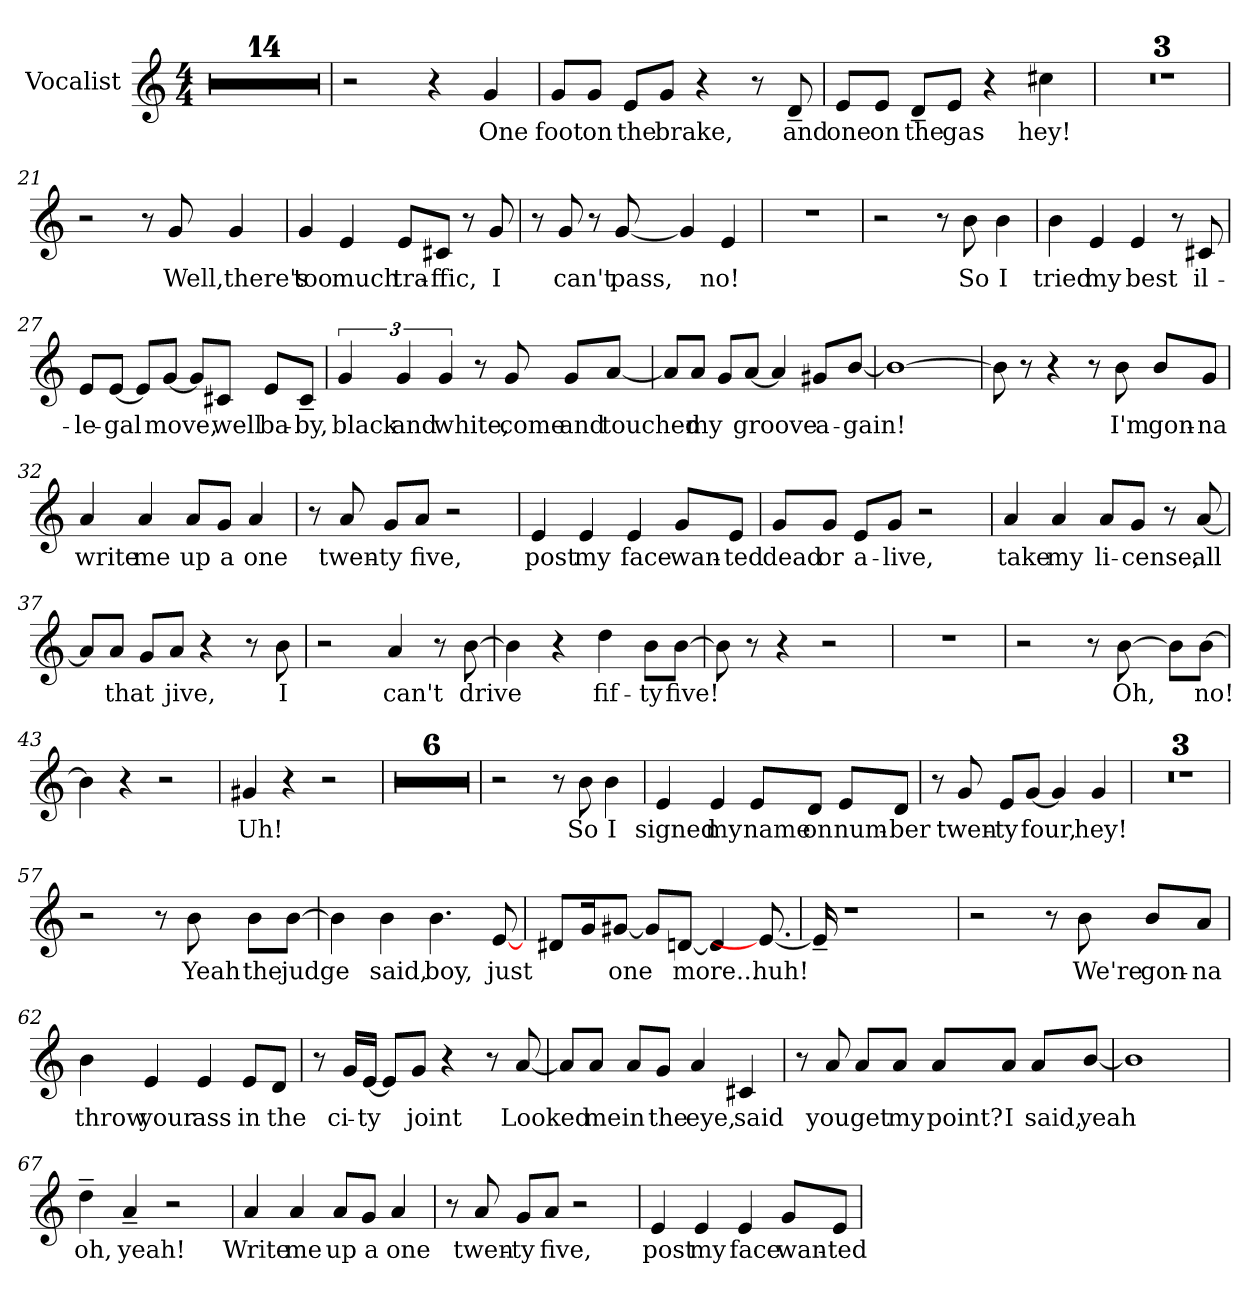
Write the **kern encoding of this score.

**kern	**text
*part1	*part1
*staff1	*staff1
*I"Vocalist	*
*clefG2	*
*M4/4	*
=1	=1
*clefG2	*
*M4/4	*
1r	.
=2	=2
1r	.
=3	=3
1r	.
=4	=4
1r	.
=5	=5
1r	.
=6	=6
1r	.
=7	=7
1r	.
=8	=8
1r	.
=9	=9
1r	.
=10	=10
1r	.
=11	=11
1r	.
=12	=12
1r	.
=13	=13
1r	.
=14	=14
1r	.
=15	=15
2r	.
4r	.
4g	One
=16	=16
8g/L	foot
8g/J	on
8e/L	the
8g/J	brake,
4r	.
8r	.
8d~	and
=17	=17
8e/L	one
8e/J	on
8d~/L	the
8e/J	gas
4r	.
4cc#X	hey!
=18	=18
1r	.
=19	=19
1r	.
=20	=20
1r	.
=21	=21
2r	.
8r	.
8g	Well,
4g	there's
=22	=22
4g	too
4e	much
8e/L	tra-
8c#X/J	-ffic,
8r	.
8g	I
=23	=23
8r	.
8g	can't
8r	.
[8g	pass,
4g]	_
4e	no!
=24	=24
1r	.
=25	=25
2r	.
8r	.
8b	So
4b	I
=26	=26
4b	tried
4e	my
4e	best
8r	.
8c#X	il-
=27	=27
8e/L	-le-
[8e/J	-gal
8e/L]	_
[8g/J	move,
8g/L]	_
8c#X/J	well
8e/L	ba-
8c#~/J	-by,
=28	=28
6g	black
6g	and
6g	white,
8r	.
8g	come
8g/L	and
[8a/J	touched
=29	=29
8a/L]	_
8a/J	my
8g/L	_
[8a/J	groove
4a]	_
8g#X/L	a-
[8b/J	-gain!
=30	=30
1b_	_
=31	=31
8b]	_
8r	.
4r	.
8r	.
8b	I'm
8b/L	gon-
8g/J	-na
=32	=32
4a	write
4a	me
8a/L	up
8g/J	a
4a	one
=33	=33
8r	.
8a	twen-
8g/L	-ty
8a/J	five,
2r	.
=34	=34
4e	post
4e	my
4e	face
8g/L	wan-
8e/J	-ted
=35	=35
8g/L	dead
8g/J	or
8e/L	a-
8g/J	-live,
2r	.
=36	=36
4a	take
4a	my
8a/L	li-
8g/J	-cense,
8r	.
[8a	all
=37	=37
8a/L]	_
8a/J	that
8g/L	_
8a/J	jive,
4r	.
8r	.
8b	I
=38	=38
2r	.
4a	can't
8r	.
[8b	drive
=39	=39
4b]	_
4r	.
4dd	fif-
8b\L	-ty
[8b\J	five!
=40	=40
8b]	_
8r	.
4r	.
2r	.
=41	=41
1r	.
=42	=42
2r	.
8r	.
[8b	Oh,
8b\L]	_
[8b\J	no!
=43	=43
4b]	_
4r	.
2r	.
=44	=44
4g#X	Uh!
4r	.
2r	.
=45	=45
1r	.
=46	=46
1r	.
=47	=47
1r	.
=48	=48
1r	.
=49	=49
1r	.
=50	=50
1r	.
=51	=51
2r	.
8r	.
8b	So
4b	I
=52	=52
4e	signed
4e	my
8e/L	name
8d/J	on
8e/L	num-
8d/J	-ber
=53	=53
8r	.
8g	twen-
8e/L	-ty
[8g/J	four,
4g]	_
4g	hey!
=54	=54
1r	.
=55	=55
1r	.
=56	=56
1r	.
=57	=57
2r	.
8r	.
8b	Yeah
8b\L	the
[8b\J	judge
=58	=58
4b]	_
4b	said,
4.b	boy,
[8e	just
=59	=59
8d#X/L	_
16g/K	_
[8g#X/J	one
8g#/L]	_
[8dn/J	more...
4d]	_
8.e_	huh!
=60	=60
16e~]	.
1r	.
=61	=61
2r	.
8r	.
8b	We're
8b/L	gon-
8a/J	-na
=62	=62
4b	throw
4e	your
4e	ass
8e/L	in
8d/J	the
=63	=63
8r	.
16g/LL	ci-
[16e/JJ	-ty
8e/L]	_
8g/J	joint
4r	.
8r	.
[8a	Looked
=64	=64
8a/L]	_
8a/J	me
8a/L	in
8g/J	the
4a	eye,
4c#X	said
=65	=65
8r	.
8a	you
8a/L	get
8a/J	my
8a/L	point?
8a/J	I
8a/L	said,
[8b/J	yeah
=66	=66
1b]	_
=67	=67
4dd~	oh,
4a~	yeah!
2r	.
=68	=68
4a	Write
4a	me
8a/L	up
8g/J	a
4a	one
=69	=69
8r	.
8a	twen-
8g/L	-ty
8a/J	five,
2r	.
=70	=70
4e	post
4e	my
4e	face
8g/L	wan-
8e/J	-ted
=	=
*-	*-
